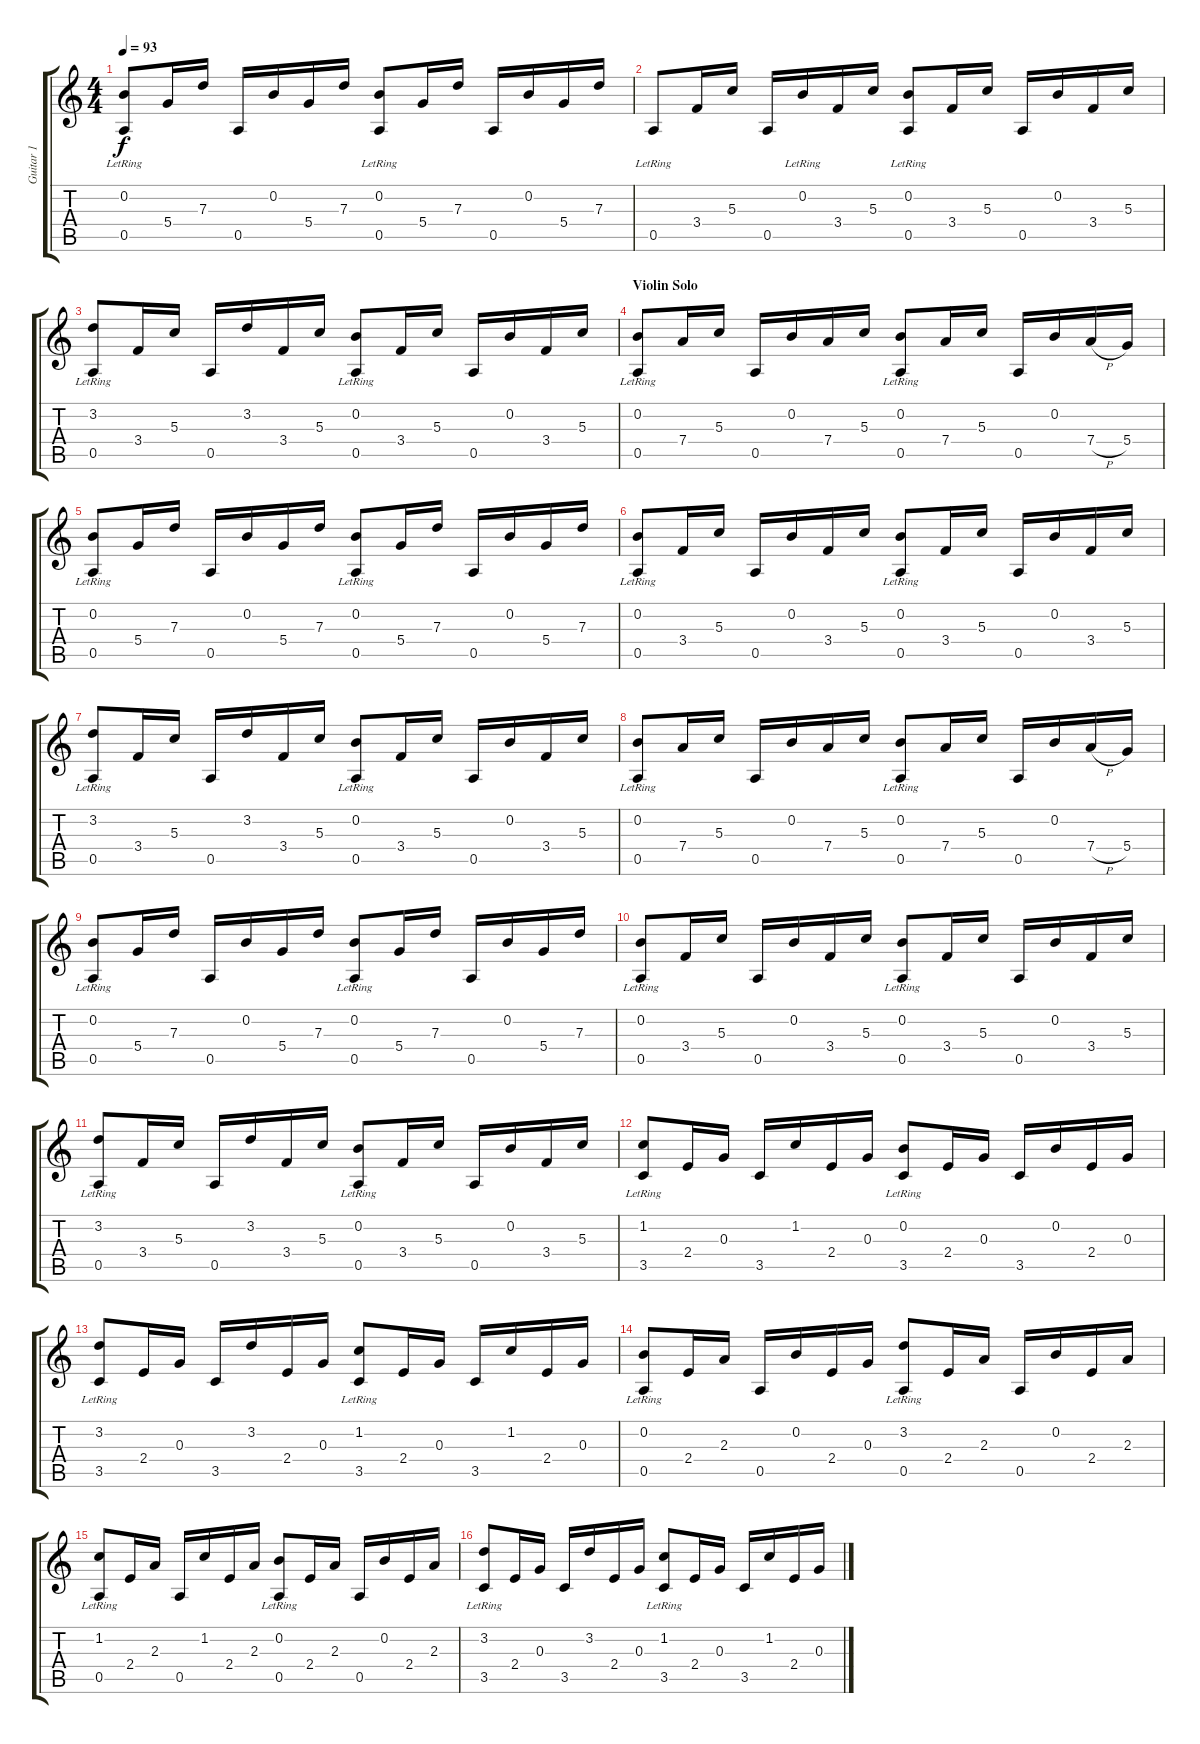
\track ("Guitar 1" "Guitar 1") {instrument acousticguitarnylon}
\staff {score tabs}
\tuning (E4 B3 G3 D3 A2 E2) {hide}
\ts (4 4)
\tempo 93
\clef g2
\ks c
(0.2{lr} 0.5{lr}).8{dy f} 5.4.16 7.3.16 0.5.16 0.2.16 5.4.16 7.3.16 (0.2{lr} 0.5{lr}).8 5.4.16 7.3.16 0.5.16 0.2.16 5.4.16 7.3.16 |
0.5{lr}.8 3.4.16 5.3.16 0.5.16 0.2{lr}.16 3.4.16 5.3.16 (0.2{lr} 0.5{lr}).8 3.4.16 5.3.16 0.5.16 0.2.16 3.4.16 5.3.16 |
(3.2{lr} 0.5{lr}).8 3.4.16 5.3.16 0.5.16 3.2.16 3.4.16 5.3.16 (0.2{lr} 0.5{lr}).8 3.4.16 5.3.16 0.5.16 0.2.16 3.4.16 5.3.16 |
\section ("" "Violin Solo")
(0.2{lr} 0.5{lr}).8 7.4.16 5.3.16 0.5.16 0.2.16 7.4.16 5.3.16 (0.2{lr} 0.5{lr}).8 7.4.16 5.3.16 0.5.16 0.2.16 7.4{h}.16 5.4.16 |
(0.2{lr} 0.5{lr}).8 5.4.16 7.3.16 0.5.16 0.2.16 5.4.16 7.3.16 (0.2{lr} 0.5{lr}).8 5.4.16 7.3.16 0.5.16 0.2.16 5.4.16 7.3.16 |
(0.2{lr} 0.5{lr}).8 3.4.16 5.3.16 0.5.16 0.2.16 3.4.16 5.3.16 (0.2{lr} 0.5{lr}).8 3.4.16 5.3.16 0.5.16 0.2.16 3.4.16 5.3.16 |
(3.2{lr} 0.5{lr}).8 3.4.16 5.3.16 0.5.16 3.2.16 3.4.16 5.3.16 (0.2{lr} 0.5{lr}).8 3.4.16 5.3.16 0.5.16 0.2.16 3.4.16 5.3.16 |
(0.2{lr} 0.5{lr}).8 7.4.16 5.3.16 0.5.16 0.2.16 7.4.16 5.3.16 (0.2{lr} 0.5{lr}).8 7.4.16 5.3.16 0.5.16 0.2.16 7.4{h}.16 5.4.16 |
(0.2{lr} 0.5{lr}).8 5.4.16 7.3.16 0.5.16 0.2.16 5.4.16 7.3.16 (0.2{lr} 0.5{lr}).8 5.4.16 7.3.16 0.5.16 0.2.16 5.4.16 7.3.16 |
(0.2{lr} 0.5{lr}).8 3.4.16 5.3.16 0.5.16 0.2.16 3.4.16 5.3.16 (0.2{lr} 0.5{lr}).8 3.4.16 5.3.16 0.5.16 0.2.16 3.4.16 5.3.16 |
(3.2{lr} 0.5{lr}).8 3.4.16 5.3.16 0.5.16 3.2.16 3.4.16 5.3.16 (0.2{lr} 0.5{lr}).8 3.4.16 5.3.16 0.5.16 0.2.16 3.4.16 5.3.16 |
(1.2{lr} 3.5{lr}).8 2.4.16 0.3.16 3.5.16 1.2.16 2.4.16 0.3.16 (0.2{lr} 3.5{lr}).8 2.4.16 0.3.16 3.5.16 0.2.16 2.4.16 0.3.16 |
(3.2{lr} 3.5{lr}).8 2.4.16 0.3.16 3.5.16 3.2.16 2.4.16 0.3.16 (1.2{lr} 3.5{lr}).8 2.4.16 0.3.16 3.5.16 1.2.16 2.4.16 0.3.16 |
(0.2{lr} 0.5{lr}).8 2.4.16 2.3.16 0.5.16 0.2.16 2.4.16 0.3.16 (3.2{lr} 0.5{lr}).8 2.4.16 2.3.16 0.5.16 0.2.16 2.4.16 2.3.16 |
(1.2{lr} 0.5{lr}).8 2.4.16 2.3.16 0.5.16 1.2.16 2.4.16 2.3.16 (0.2{lr} 0.5{lr}).8 2.4.16 2.3.16 0.5.16 0.2.16 2.4.16 2.3.16 |
(3.2{lr} 3.5{lr}).8 2.4.16 0.3.16 3.5.16 3.2.16 2.4.16 0.3.16 (1.2{lr} 3.5{lr}).8 2.4.16 0.3.16 3.5.16 1.2.16 2.4.16 0.3.16
